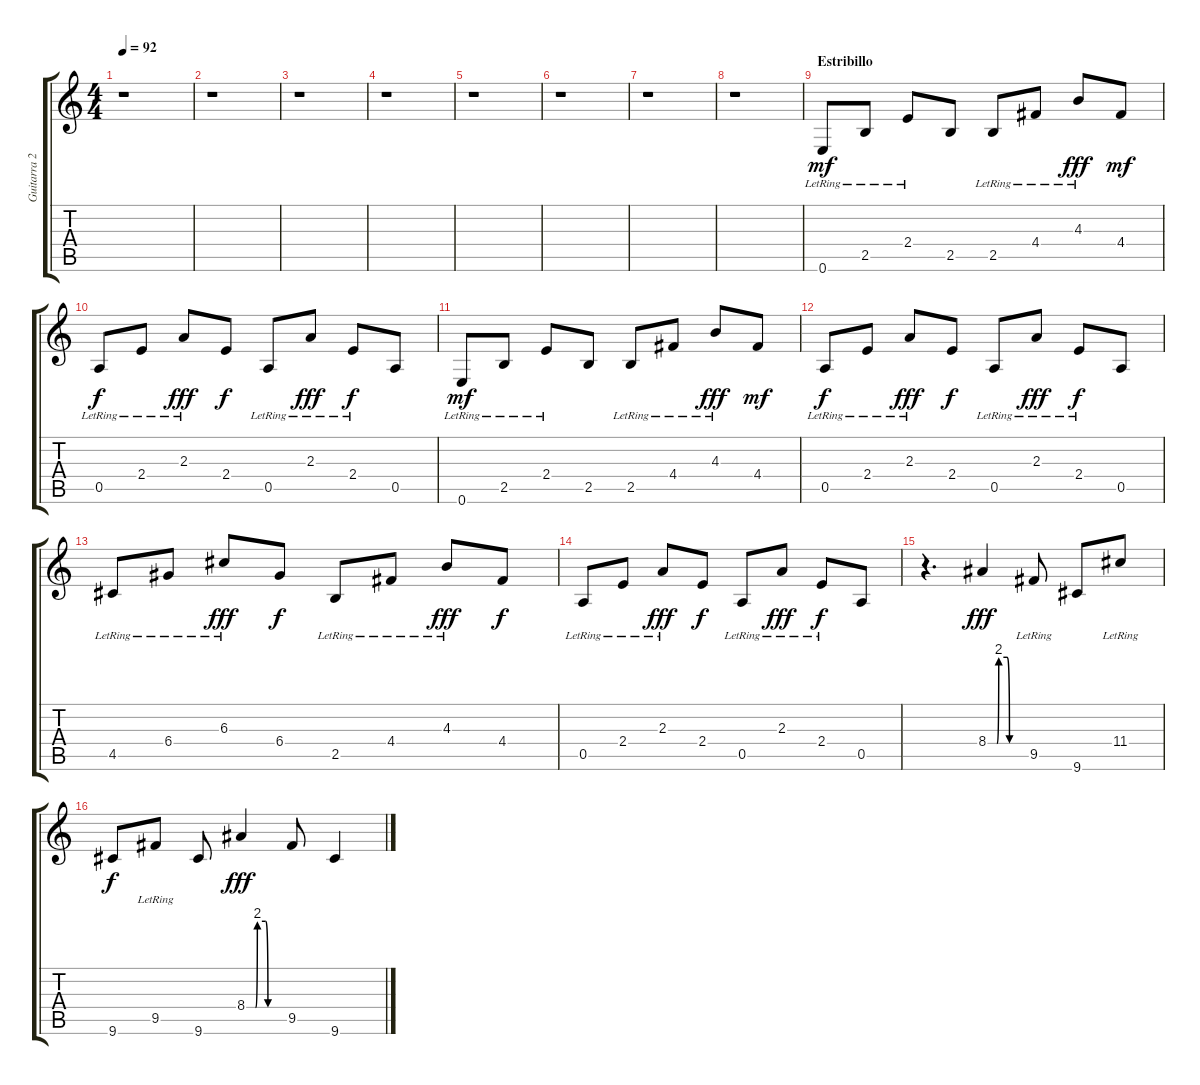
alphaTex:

\track ("Guitarra 2" "Guitarra 2") {instrument electricguitarclean}
\staff {score tabs}
\tuning (E4 B3 G3 D3 A2 E2) {hide}
\ts (4 4)
\tempo 92
\clef g2
\ks c
r.1{dy mf} |
r.1 |
r.1 |
r.1 |
r.1 |
r.1 |
r.1 |
r.1 |
\section ("" "Estribillo")
0.6{lr}.8 2.5{lr}.8 2.4{lr}.8 2.5.8 2.5{lr}.8 4.4{lr}.8 4.3{lr}.8{dy fff} 4.4.8{dy mf} |
0.5{lr}.8{dy f} 2.4{lr}.8 2.3{lr}.8{dy fff} 2.4.8{dy f} 0.5{lr}.8 2.3{lr}.8{dy fff} 2.4{lr}.8{dy f} 0.5.8 |
0.6{lr}.8{dy mf} 2.5{lr}.8 2.4{lr}.8 2.5.8 2.5{lr}.8 4.4{lr}.8 4.3{lr}.8{dy fff} 4.4.8{dy mf} |
0.5{lr}.8{dy f} 2.4{lr}.8 2.3{lr}.8{dy fff} 2.4.8{dy f} 0.5{lr}.8 2.3{lr}.8{dy fff} 2.4{lr}.8{dy f} 0.5.8 |
4.5{lr}.8 6.4{lr}.8 6.3{lr}.8{dy fff} 6.4.8{dy f} 2.5{lr}.8 4.4{lr}.8 4.3{lr}.8{dy fff} 4.4.8{dy f} |
0.5{lr}.8 2.4{lr}.8 2.3{lr}.8{dy fff} 2.4.8{dy f} 0.5{lr}.8 2.3{lr}.8{dy fff} 2.4{lr}.8{dy f} 0.5.8 |
r.4{d} 8.4{be (custom 0 0 14 0 17 8 30 8 34 0 60 0)}.4{dy fff} 9.5{lr}.8 9.6.8 11.4{lr}.8 |
9.6.8{dy f} 9.5{lr}.8 9.6.8 8.4{be (custom 0 0 14 0 17 8 30 8 34 0 60 0)}.4{dy fff} 9.5.8 9.6.4
